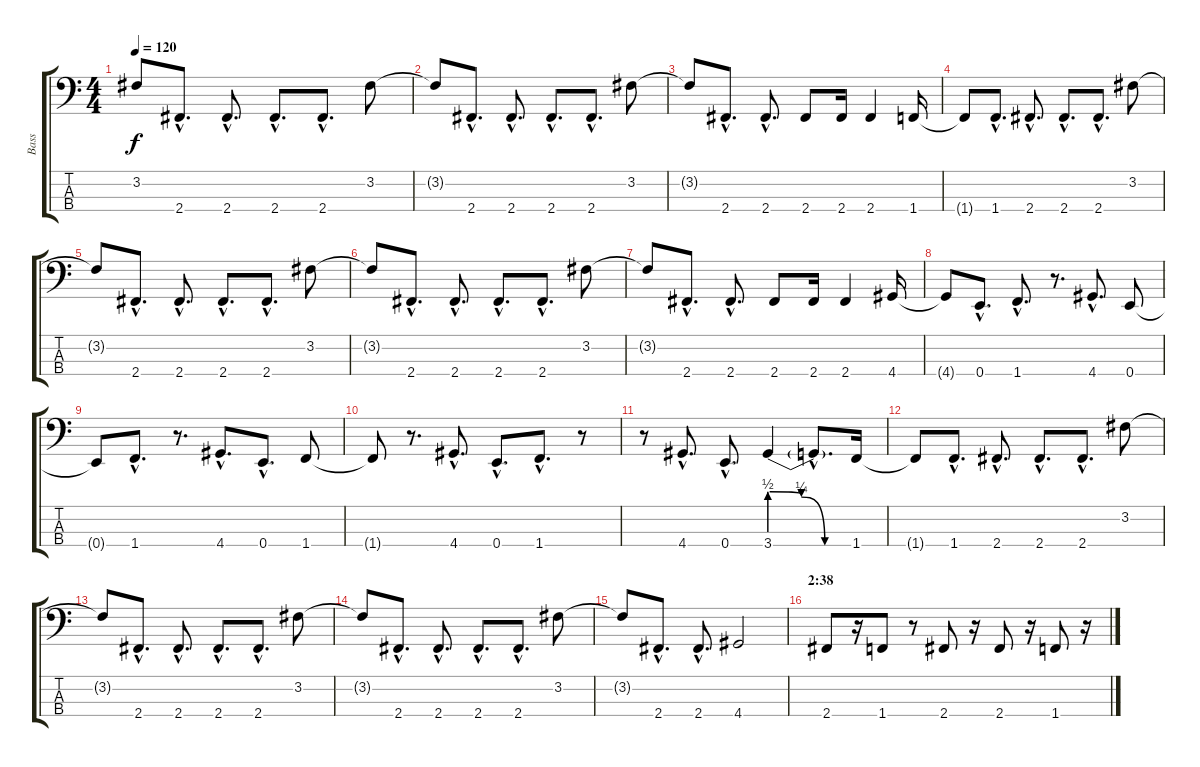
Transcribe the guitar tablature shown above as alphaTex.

\track ("Bass" "Bass") {instrument electricbasspick}
\staff {score tabs}
\tuning (Ab2 Eb2 Bb1 E1) {hide}
\ts (4 4)
\tempo 120
\clef f4
\ks c
3.2{t}.8{dy f} 2.4{hac}.8{d} 2.4{hac}.8{d} 2.4{hac}.8{d} 2.4{hac}.8{d} 3.2.8 |
3.2{t}.8 2.4{hac}.8{d} 2.4{hac}.8{d} 2.4{hac}.8{d} 2.4{hac}.8{d} 3.2.8 |
3.2{t}.8 2.4{hac}.8{d} 2.4{hac}.8{d} 2.4.8 2.4.16 2.4.4 1.4.16 |
1.4{t}.8 1.4{hac}.8{d} 2.4{hac}.8{d} 2.4{hac}.8{d} 2.4{hac}.8{d} 3.2.8 |
3.2{t}.8 2.4{hac}.8{d} 2.4{hac}.8{d} 2.4{hac}.8{d} 2.4{hac}.8{d} 3.2.8 |
3.2{t}.8 2.4{hac}.8{d} 2.4{hac}.8{d} 2.4{hac}.8{d} 2.4{hac}.8{d} 3.2.8 |
3.2{t}.8 2.4{hac}.8{d} 2.4{hac}.8{d} 2.4.8 2.4.16 2.4.4 4.4.16 |
4.4{t}.8 0.4{hac}.8{d} 1.4{hac}.8{d} r.8{d} 4.4{hac}.8{d} 0.4.8 |
0.4{t}.8 1.4{hac}.8{d} r.8{d} 4.4{hac}.8{d} 0.4{hac}.8{d} 1.4.8 |
1.4{t}.8 r.8{d} 4.4{hac}.8{d} 0.4{hac}.8{d} 1.4{hac}.8{d} r.8 |
r.8 4.4{hac}.8{d} 0.4{hac}.8{d} 3.4{be (custom 0 2 23 1 40 0 60 0)}.4 3.4{hac t}.8{d} 1.4.16 |
1.4{t}.8 1.4{hac}.8{d} 2.4{hac}.8{d} 2.4{hac}.8{d} 2.4{hac}.8{d} 3.2.8 |
3.2{t}.8 2.4{hac}.8{d} 2.4{hac}.8{d} 2.4{hac}.8{d} 2.4{hac}.8{d} 3.2.8 |
3.2{t}.8 2.4{hac}.8{d} 2.4{hac}.8{d} 2.4{hac}.8{d} 2.4{hac}.8{d} 3.2.8 |
3.2{t}.8 2.4{hac}.8{d} 2.4{hac}.8{d} 4.4.2 |
\section ("" "2:38")
2.4.8 r.16 1.4.8 r.8 2.4.8 r.16 2.4.8 r.16 1.4.8 r.16
